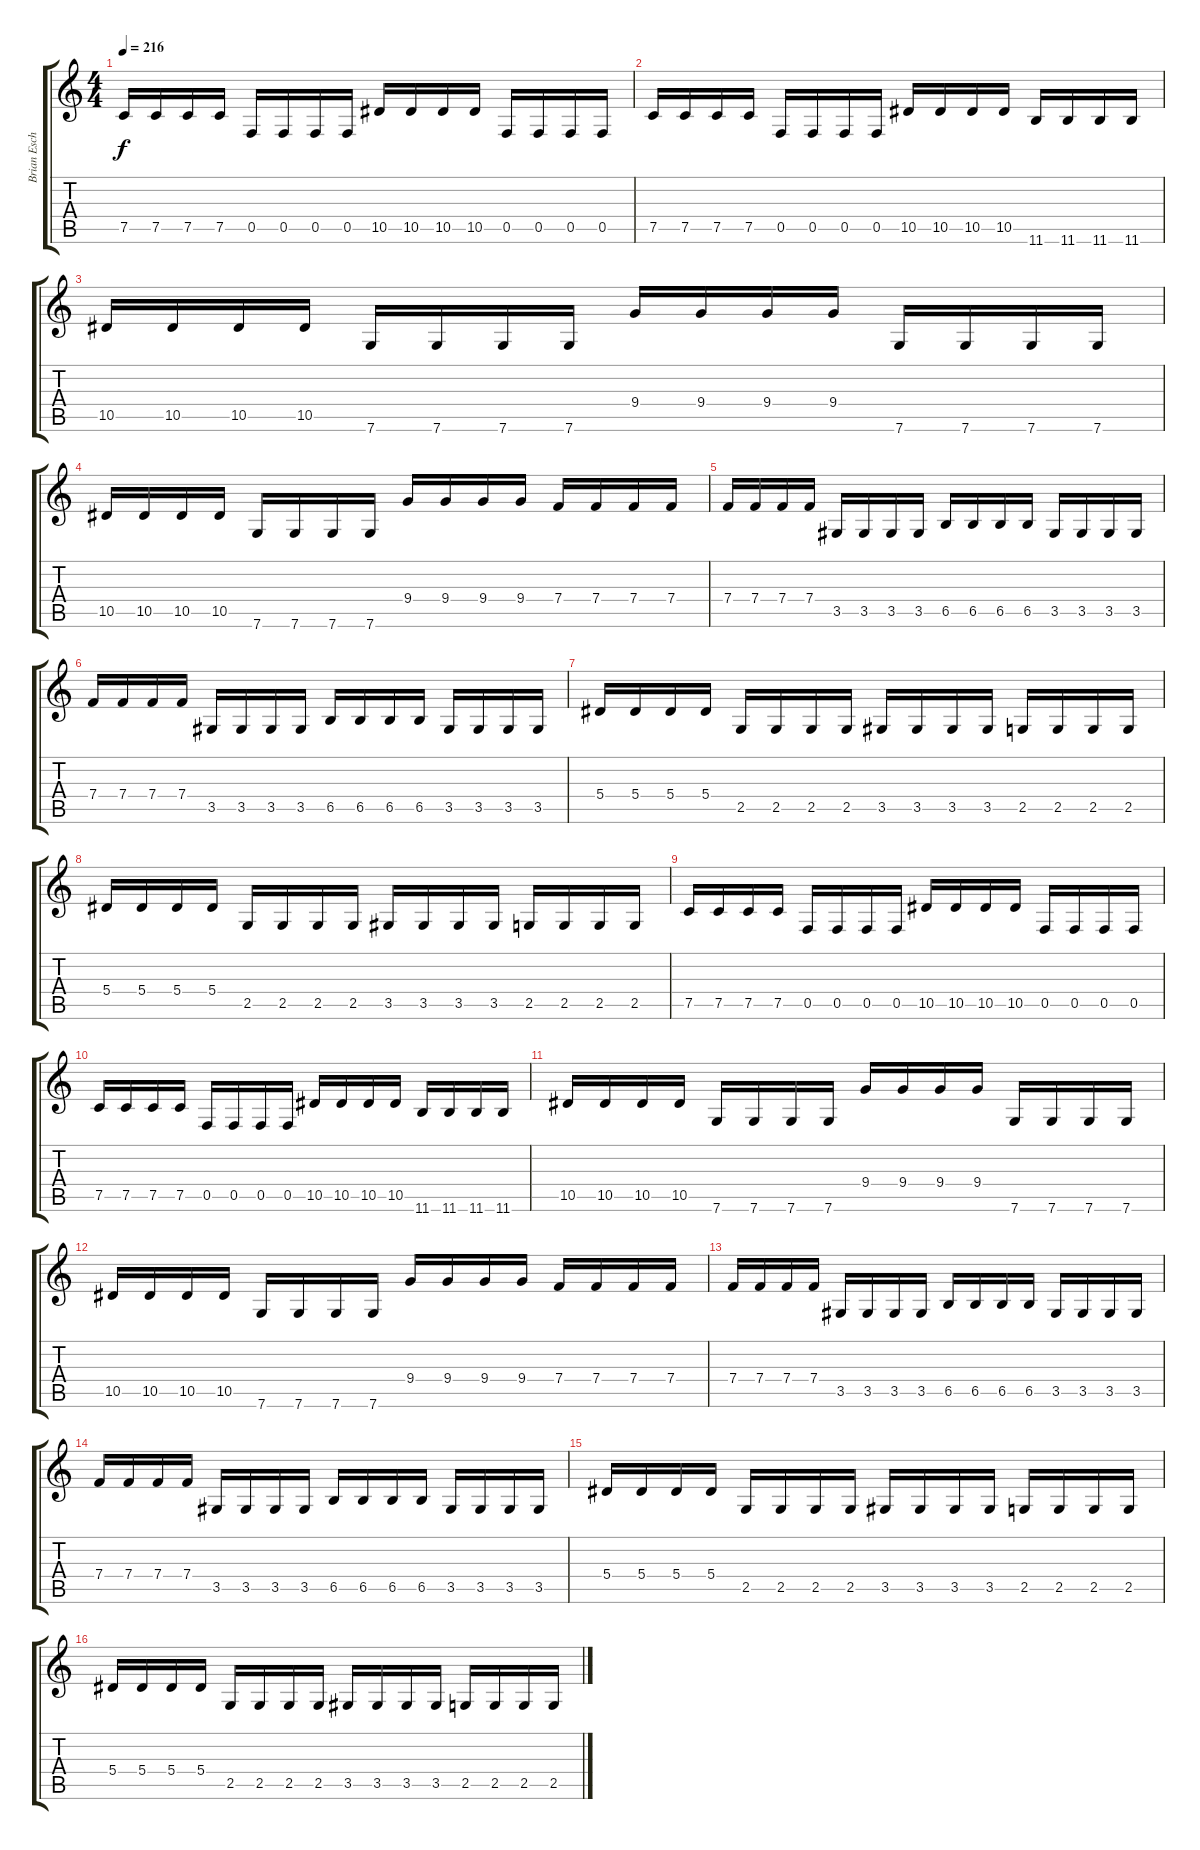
\track ("Brian Eschbach (Lead Guitar)" "Brian Esch") {instrument distortionguitar}
\staff {score tabs}
\tuning (C4 G3 Eb3 Bb2 F2 C2) {hide}
\ts (4 4)
\tempo 216
\clef g2
\ks c
7.5.16{dy f balance 0} 7.5.16 7.5.16 7.5.16 0.5.16 0.5.16 0.5.16 0.5.16 10.5.16 10.5.16 10.5.16 10.5.16 0.5.16 0.5.16 0.5.16 0.5.16 |
7.5.16 7.5.16 7.5.16 7.5.16 0.5.16 0.5.16 0.5.16 0.5.16 10.5.16 10.5.16 10.5.16 10.5.16 11.6.16 11.6.16 11.6.16 11.6.16 |
10.5.16 10.5.16 10.5.16 10.5.16 7.6.16 7.6.16 7.6.16 7.6.16 9.4.16 9.4.16 9.4.16 9.4.16 7.6.16 7.6.16 7.6.16 7.6.16 |
10.5.16 10.5.16 10.5.16 10.5.16 7.6.16 7.6.16 7.6.16 7.6.16 9.4.16 9.4.16 9.4.16 9.4.16 7.4.16 7.4.16 7.4.16 7.4.16 |
7.4.16 7.4.16 7.4.16 7.4.16 3.5.16 3.5.16 3.5.16 3.5.16 6.5.16 6.5.16 6.5.16 6.5.16 3.5.16 3.5.16 3.5.16 3.5.16 |
7.4.16 7.4.16 7.4.16 7.4.16 3.5.16 3.5.16 3.5.16 3.5.16 6.5.16 6.5.16 6.5.16 6.5.16 3.5.16 3.5.16 3.5.16 3.5.16 |
5.4.16 5.4.16 5.4.16 5.4.16 2.5.16 2.5.16 2.5.16 2.5.16 3.5.16 3.5.16 3.5.16 3.5.16 2.5.16 2.5.16 2.5.16 2.5.16 |
5.4.16 5.4.16 5.4.16 5.4.16 2.5.16 2.5.16 2.5.16 2.5.16 3.5.16 3.5.16 3.5.16 3.5.16 2.5.16 2.5.16 2.5.16 2.5.16 |
7.5.16 7.5.16 7.5.16 7.5.16 0.5.16 0.5.16 0.5.16 0.5.16 10.5.16 10.5.16 10.5.16 10.5.16 0.5.16 0.5.16 0.5.16 0.5.16 |
7.5.16 7.5.16 7.5.16 7.5.16 0.5.16 0.5.16 0.5.16 0.5.16 10.5.16 10.5.16 10.5.16 10.5.16 11.6.16 11.6.16 11.6.16 11.6.16 |
10.5.16 10.5.16 10.5.16 10.5.16 7.6.16 7.6.16 7.6.16 7.6.16 9.4.16 9.4.16 9.4.16 9.4.16 7.6.16 7.6.16 7.6.16 7.6.16 |
10.5.16 10.5.16 10.5.16 10.5.16 7.6.16 7.6.16 7.6.16 7.6.16 9.4.16 9.4.16 9.4.16 9.4.16 7.4.16 7.4.16 7.4.16 7.4.16 |
7.4.16 7.4.16 7.4.16 7.4.16 3.5.16 3.5.16 3.5.16 3.5.16 6.5.16 6.5.16 6.5.16 6.5.16 3.5.16 3.5.16 3.5.16 3.5.16 |
7.4.16 7.4.16 7.4.16 7.4.16 3.5.16 3.5.16 3.5.16 3.5.16 6.5.16 6.5.16 6.5.16 6.5.16 3.5.16 3.5.16 3.5.16 3.5.16 |
5.4.16 5.4.16 5.4.16 5.4.16 2.5.16 2.5.16 2.5.16 2.5.16 3.5.16 3.5.16 3.5.16 3.5.16 2.5.16 2.5.16 2.5.16 2.5.16 |
5.4.16 5.4.16 5.4.16 5.4.16 2.5.16 2.5.16 2.5.16 2.5.16 3.5.16 3.5.16 3.5.16 3.5.16 2.5.16 2.5.16 2.5.16 2.5.16
